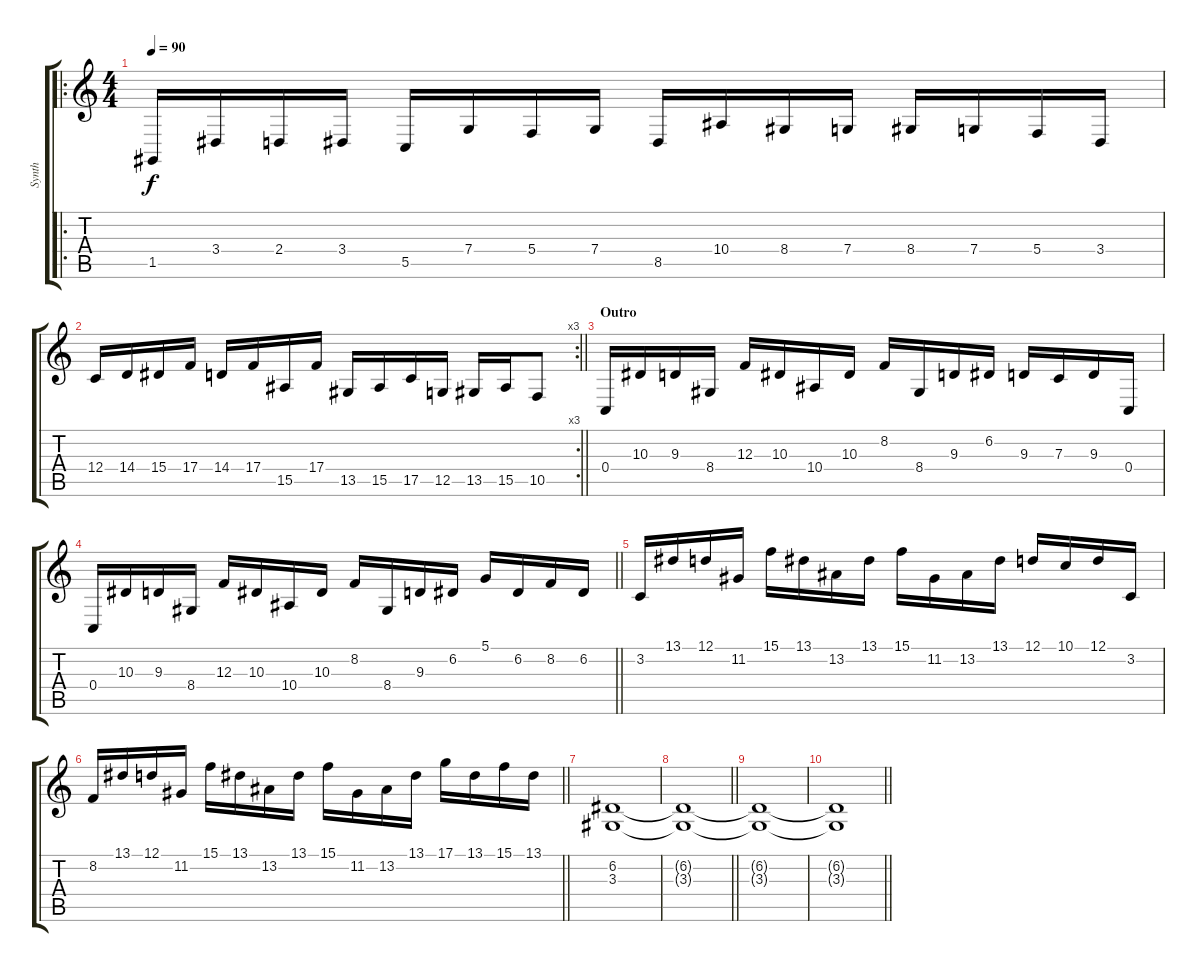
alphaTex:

\track ("Synth" "Synth") {instrument lead2sawtooth}
\staff {score tabs}
\tuning (D4 A3 F3 C3 G2 C2) {hide}
\ro
\ts (4 4)
\tempo 90
\clef g2
\ks c
1.5.16{dy f} 3.4.16 2.4.16 3.4.16 5.5.16 7.4.16 5.4.16 7.4.16 8.5.16 10.4.16 8.4.16 7.4.16 8.4.16 7.4.16 5.4.16 3.4.16 |
\rc 3
\barLineRight lightlight
12.4.16 14.4.16 15.4.16 17.4.16 14.4.16 17.4.16 15.5.16 17.4.16 13.5.16 15.5.16 17.5.16 12.5.16 13.5.16 15.5.16 10.5.8 |
\section ("" "Outro")
0.4.16 10.3.16 9.3.16 8.4.16 12.3.16 10.3.16 10.4.16 10.3.16 8.2.16 8.4.16 9.3.16 6.2.16 9.3.16 7.3.16 9.3.16 0.4.16 |
\barLineRight lightlight
0.4.16 10.3.16 9.3.16 8.4.16 12.3.16 10.3.16 10.4.16 10.3.16 8.2.16 8.4.16 9.3.16 6.2.16 5.1.16 6.2.16 8.2.16 6.2.16 |
3.2.16 13.1.16 12.1.16 11.2.16 15.1.16 13.1.16 13.2.16 13.1.16 15.1.16 11.2.16 13.2.16 13.1.16 12.1.16 10.1.16 12.1.16 3.2.16 |
\barLineRight lightlight
8.2.16 13.1.16 12.1.16 11.2.16 15.1.16 13.1.16 13.2.16 13.1.16 15.1.16 11.2.16 13.2.16 13.1.16 17.1.16 13.1.16 15.1.16 13.1.16 |
(6.2 3.3).1{volume 0} |
\barLineRight lightlight
(6.2{t} 3.3{t}).1 |
(6.2{t} 3.3{t}).1 |
\barLineRight lightlight
(6.2{t} 3.3{t}).1
